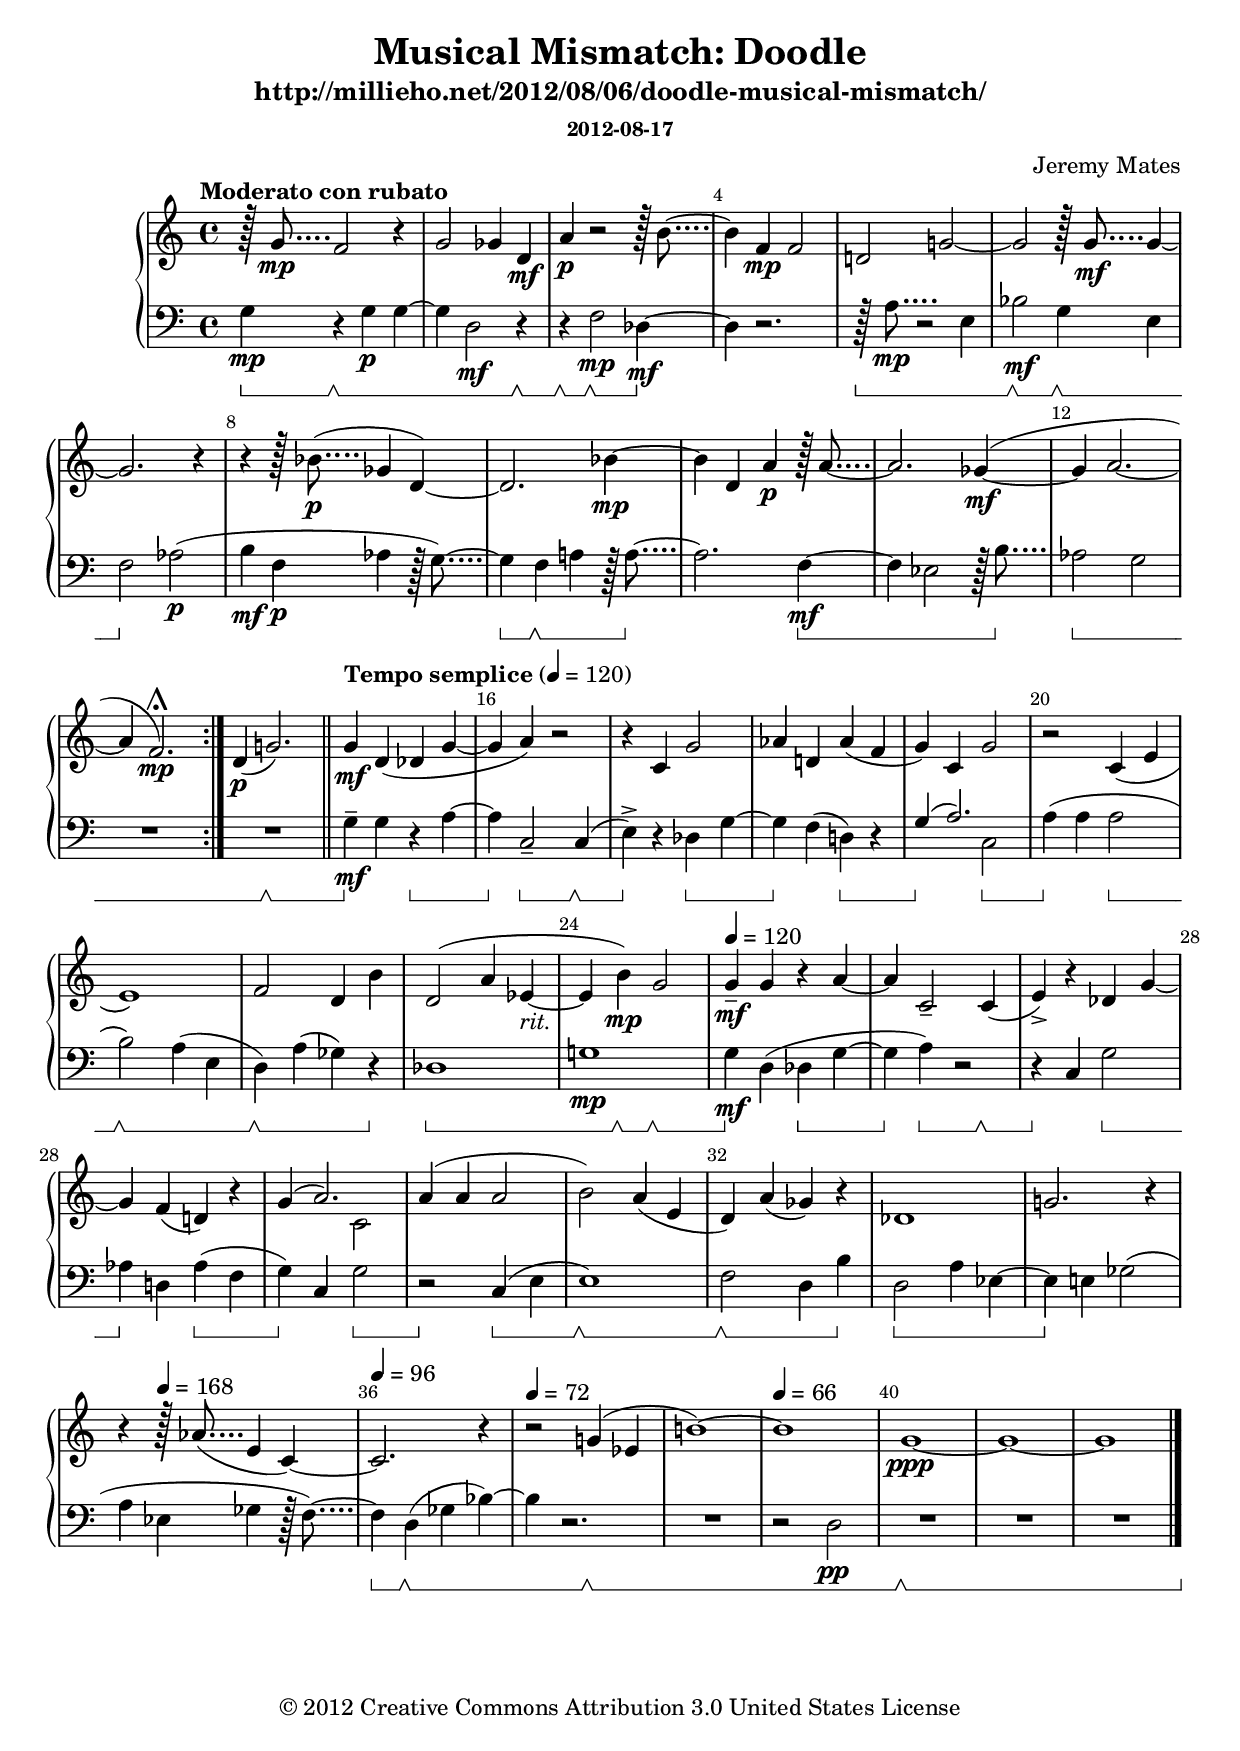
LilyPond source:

%%%%%%%%%%%%%%%%%%%%%%%%%%%%%%%      MMD      %%%%%%%%%%%%%%%%%%%%%%%%%%%%%%%
%                                                                           %
% LilyPond engraving system - http://www.lilypond.org/                      %
%                                                                           %
%  No Markov chains were harmed during the construction of this work.       %

\version "2.14.0"

\header {
  title       = "Musical Mismatch: Doodle"
  subtitle    = "http://millieho.net/2012/08/06/doodle-musical-mismatch/"
  composer    = "Jeremy Mates"
  subsubtitle = "2012-08-17"
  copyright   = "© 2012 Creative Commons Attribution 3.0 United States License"
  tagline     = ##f
}

#(define-markup-list-command (paragraph layout props args) (markup-list?)
 (interpret-markup-list layout props
   (make-justified-lines-markup-list (cons (make-hspace-markup 2) args))))

\include "articulate.ly"

%                                                                           %
%%%%%%%%%%%%%%%%%%%%%%%%%%%%%%%     Upper     %%%%%%%%%%%%%%%%%%%%%%%%%%%%%%%
%                                                                           %

voiceoneone = {
  \set Score.tempoHideNote = ##t
  \tempo "Moderato con rubato" 4=121

  \repeat volta 2 {
    r128 g'8....\mp \tempo 4=117 f'2 \tempo 4=119 r4 |
    g'2 ges'4 d'4\mf |
    a'4\p \tempo 4=116 r2 \tempo 4=86 r128 b'8....~ |
    b'4 \tempo 4=108 f'4\mp f'2 |

    \tempo 4=80 d'!2 \tempo 4=108 g'!2~ |
    \tempo 4=116 g'2 \tempo 4=119 r128 g'8....\mf g'4~ |
    g'2. \tempo 4=108 r4 |
    r4 \tempo 4=136 r128 bes'8....\p( ges'4 \tempo 4=123 d'4)~ |

    \tempo 4=96 d'2. \tempo 4=88 bes'4~\mp |
    bes'4 \tempo 4=119 d'4 a'4\p r128 a'8....~ |
    a'2. ges'4~\mf^( |
    ges'4 a'2.~ |

    a'4 \tempo 4=59 f'2.\mp\shortfermata) |
  }
  \tempo 4=111 d'4(\p \tempo 4=92 g'!2.) |
  \bar "||"
}

voiceonetwo = {
  \set Score.tempoHideNote = ##f

  \tempo "Tempo semplice" 4=120 g'4\mf d'( des' g'~ |
  g'4 a') r2 |
  r4 c'4 g'2 |
  aes'4 d'!4 aes'4( f'4 |

  g'4) c'4 g'2 |
  r2 c'4( e'4 |
  e'1) |
  \set Score.tempoHideNote = ##t
  f'2 d'4 b'4 |

  \set Score.tempoHideNote = ##t
  d'2( a'4 \tempo 4=116 ees'4~_\markup { \italic "rit." } |
  \tempo 4=116 ees'4 \tempo 4=108 b'4)\mp \tempo 4=96 g'2 \set Score.tempoHideNote = ##f |
  \tempo 4=120 g'4\mf-- g'4 r a'4~ |
  a'4 c'2-- c'4( |

  e'4->) r4 des'4 g'4~ |
  g'4 f'4( d'!) r |
  << { g'4( a'2.) } \\ { s2 c'2 } >> |
}

voiceonethree = {
  \set Score.tempoHideNote = ##t
  \tempo 4=120
  a'4( a'4 a'2 |

  b'2) a'4( e'4 |
  \set Score.tempoHideNote = ##t
  d'4) a'4( ges'4) r4 |
  des'1 |
  \set Score.tempoHideNote = ##t
  g'!2. r4 |

  \set Score.tempoHideNote = ##f
  r4 \tempo 4=168 r128 aes'8....( e'4 c'4~) |
  \tempo 4=96 c'2. r4
  \tempo 4=72 r2 g'!4( ees'4 |
  b'!1~) |

  \tempo 4=66 b'1 |
  g'1~\ppp |
  g'1~ |
  g'1 |
}

%                                                                           %
%%%%%%%%%%%%%%%%%%%%%%%%%%%%%%%     Lower     %%%%%%%%%%%%%%%%%%%%%%%%%%%%%%%
%                                                                           %

voicetwoone = {
  \repeat volta 2 {
    g4\mp r4 g4\p g4~ |
    g4 d2\mf r4 |
    r4 f2\mp des4~\mf |
    des4 r2. |

    r128 a8....\mp r2 e4 |
    bes2\mf g4 e4 |
    f2 aes2\p( |
    b4\mf f4\p aes4 r128 g8....~) |

    g4 f4 a!4 r128 a8....~ |
    a2. f4~\mf |
    f4 ees2 r128 b8.... |
    aes2 g2 |

    R1
  }
  R1
  \bar "||"
}

voicetwotwo = {
  g4--\mf g4 r4 a4~ |
  a4 c2-- c4( |
  e4->) r4 des4 g4~ |
  g4 f4( d!) r |

  << { g4( a2.) } \\ { s2 c2 } >> |
  a4( a4 a2 |
  b2) a4( e4 |
  d4) a4( ges4) r4 |

  des1 |
  g!1\mp |
  g4\mf d( des g~ |
  g4 a) r2 |

  r4 c4 g2 |
  aes4 d!4 aes4( f4 |
  g4) c4 g2 |
}

voicetwothree = {
  r2 c4( e4 |

  e1) |
  f2 d4 b4 |
  d2 a4 ees4~ |
  ees4 e ges2( |

  a4 ees4 ges4 r128 f8....)~ |
  f4 d4( ges4 bes4)~ |
  bes4 r2. |
  R1 |

  r2 d2\pp |
  R1 |
  R1 |
  R1 |
}

%                                                                           %
%%%%%%%%%%%%%%%%%%%%%%%%%%%%%%%     Pedal     %%%%%%%%%%%%%%%%%%%%%%%%%%%%%%%
%                                                                           %

pedalone = {
  \repeat volta 2 {
    s4\sustainOn s4\sustainOff\sustainOn s2 |
    s2. s4\sustainOff\sustainOn |
    s4\sustainOff\sustainOn s2\sustainOff\sustainOn s4\sustainOff |
    s1 |

    s128\sustainOn s8.... s2. |
    s2\sustainOff\sustainOn s2\sustainOff\sustainOn |
    s2\sustainOff s2 |
    s1 |

    s4\sustainOn s4\sustainOff\sustainOn s4 s128 s8....\sustainOff |
    s2. s4\sustainOn |
    s2. r128 s8....\sustainOff |
    s1\sustainOn |

    s1
  }
  s4 s2.\sustainOff\sustainOn
}

pedaltwo = {
  % 1
  s4\sustainOff s4 s2\sustainOn |
  s4\sustainOff s2\sustainOn s4\sustainOff\sustainOn |
  s2\sustainOff s2\sustainOn |
  s2\sustainOff s2\sustainOn |

  s2\sustainOff s2\sustainOn |
  s4\sustainOff s4 s2\sustainOn |
  s2\sustainOff\sustainOn s2 |
  s4\sustainOff\sustainOn s2 s4\sustainOff |

  s1\sustainOn |
  s4 s4\sustainOff\sustainOn s4\sustainOff\sustainOn s4 |
  % 2
  s4\sustainOff s4 s2\sustainOn |
  s4\sustainOff s2\sustainOn s4\sustainOff\sustainOn |

  s2\sustainOff s2\sustainOn |
  s2\sustainOff s2\sustainOn |
  s2\sustainOff s2\sustainOn |
}

pedalthree = {
  s2\sustainOff s2\sustainOn |

  s2\sustainOff\sustainOn s2 |
  s4\sustainOff\sustainOn s2 s4\sustainOff |
  s1\sustainOn |
  s1\sustainOff |

  s1 |
  s4\sustainOn s4\sustainOff\sustainOn s4 s4 |
  s2 s2\sustainOff\sustainOn |
  s1 |
  s1 |

  s1\sustainOff\sustainOn |
  s1 |
  s1 |
}

%                                                                           %
%%%%%%%%%%%%%%%%%%%%%%%%%%%%%%%     Misc.     %%%%%%%%%%%%%%%%%%%%%%%%%%%%%%%
%                                                                           %

voiceone = {
  \clef treble
  \voiceoneone
  \voiceonetwo
  \voiceonethree
  \bar "|."
}

voicetwo = {
  \clef bass
  \voicetwoone
  \voicetwotwo
  \voicetwothree
  \bar "|."
}

pedal = {
  \pedalone
  \pedaltwo
  \pedalthree
}

theblackdots = {
  <<
    \new PianoStaff <<
      \override Score.BarNumber #'break-visibility = #'#(#t #t #t)
      \set Score.barNumberVisibility = #(every-nth-bar-number-visible 4)

      \set PianoStaff.pedalSustainStyle = #'bracket

      \new Staff = "upper" \voiceone
      \new Staff = "lower" \voicetwo
      \new Dynamics = "pedal" \pedal
    >>
  >>
}

themusic = {
  <<
    \new PianoStaff <<
      \set Score.midiChannelMapping = #'instrument
      \new Staff = "upper" \voiceone
      \new Staff = "lower" \voicetwo
    % as otherwise Dynamics are not picked up on by player
      \new Staff = "pedal" \pedal
    >>
  >>
}


\score {
  \theblackdots
  \layout { }
}
\score {
  \unfoldRepeats \articulate { \themusic }
  \midi { }
}
%  \markuplines { \paragraph {
%This work is licensed under the Creative Commons Attribution 3.0 United
%States License. To view a copy of this license, visit
%http://creativecommons.org/licenses/by/3.0/us/ or send a letter to
%Creative Commons, 171 Second Street, Suite 300, San Francisco,
%California, 94105.
%} }

%                                                                           %
%%%%%%%%%%%%%%%%%%%%%%%%%%%%%%%      FIN      %%%%%%%%%%%%%%%%%%%%%%%%%%%%%%%
